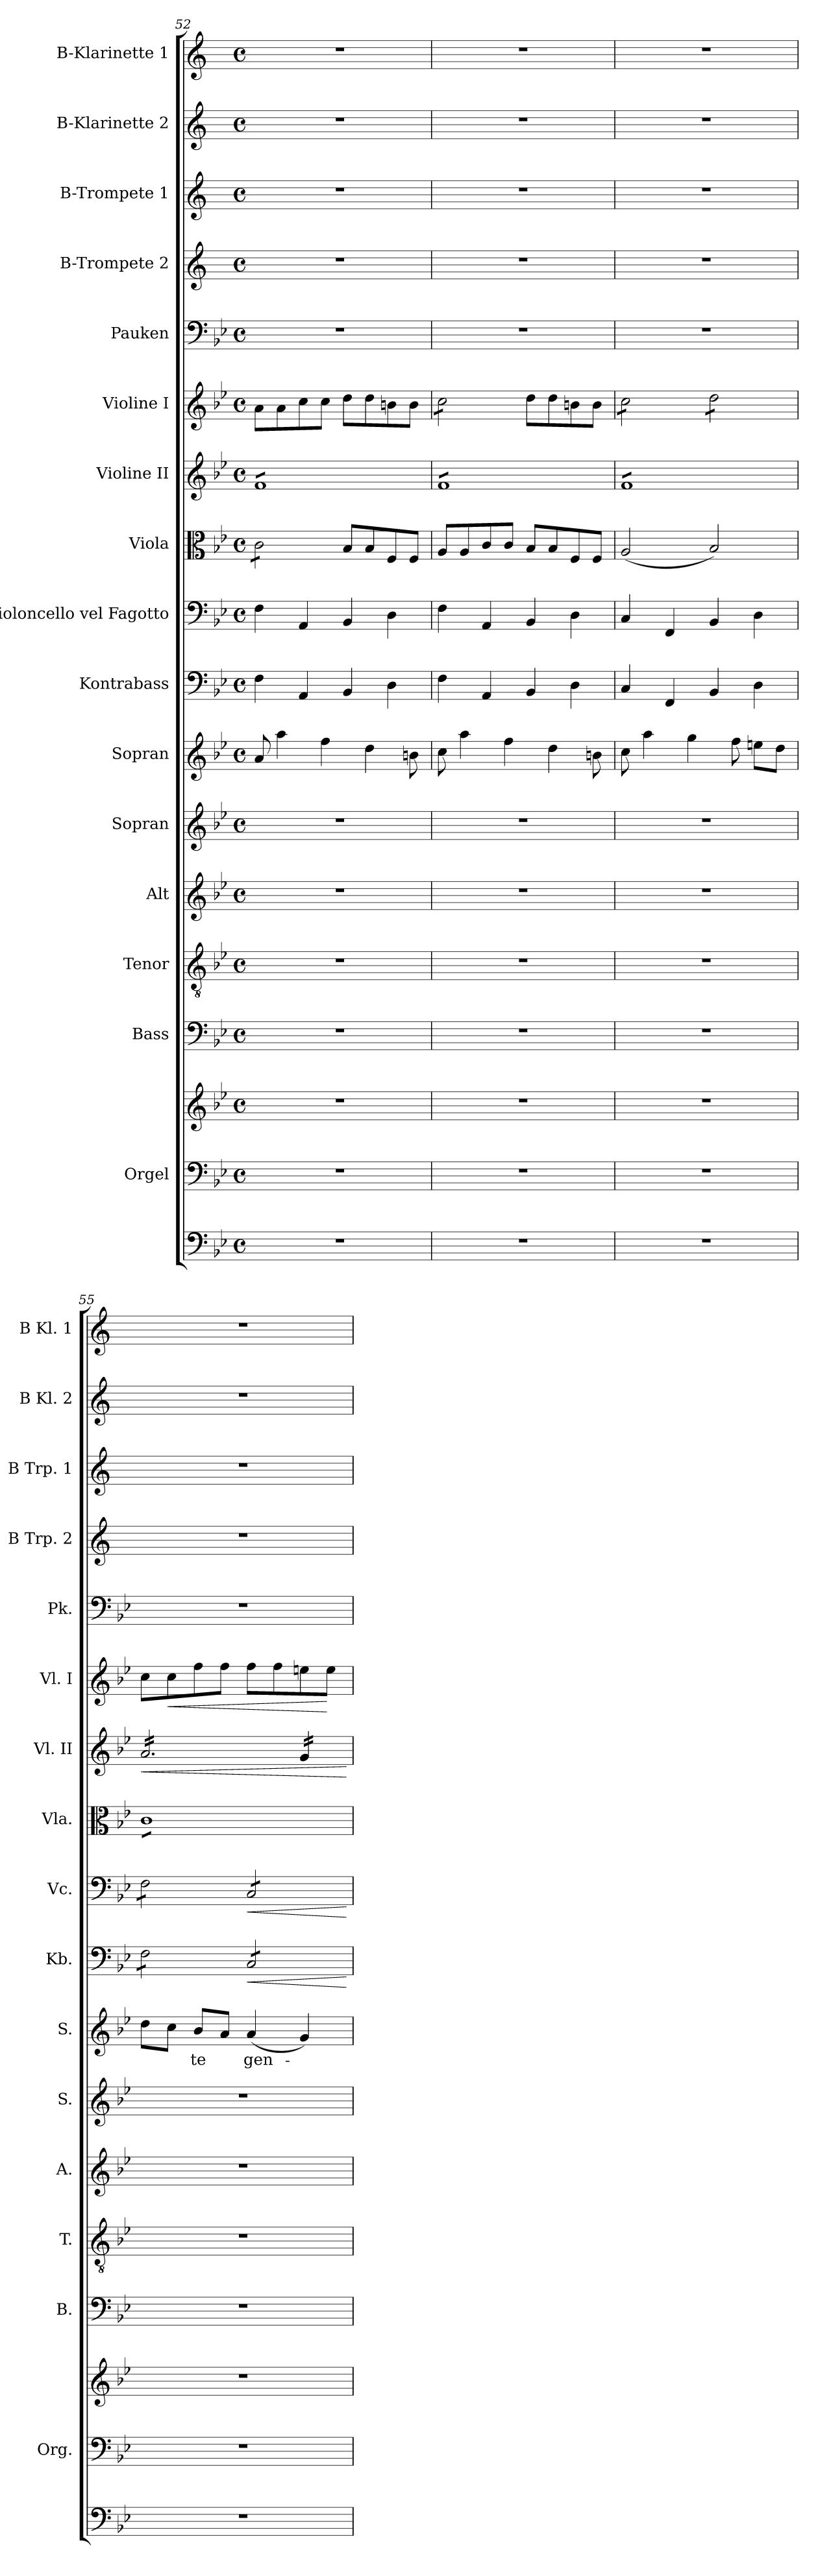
**kern	**kern	**kern	**kern	**kern	**kern	**kern	**kern	**text	**kern	**dynam	**kern	**dynam	**kern	**kern	**dynam	**kern	**dynam	**kern	**kern	**kern	**kern	**kern
*part17	*part16	*part16	*part15	*part14	*part13	*part12	*part11	*part11	*part10	*part10	*part9	*part9	*part8	*part7	*part7	*part6	*part6	*part5	*part4	*part3	*part2	*part1
*staff18	*staff17	*staff16	*staff15	*staff14	*staff13	*staff12	*staff11	*staff11	*staff10	*staff10	*staff9	*staff9	*staff8	*staff7	*staff7	*staff6	*staff6	*staff5	*staff4	*staff3	*staff2	*staff1
*	*I"Orgel	*	*I"Bass	*I"Tenor	*I"Alt	*I"Sopran	*I"Sopran	*	*I"Kontrabass	*	*I"Violoncello vel Fagotto	*	*I"Viola	*I"Violine II	*	*I"Violine I	*	*I"Pauken	*I"B-Trompete 2	*I"B-Trompete 1	*I"B-Klarinette 2	*I"B-Klarinette 1
*	*I'Org.	*	*I'B.	*I'T.	*I'A.	*I'S.	*I'S.	*	*I'Kb.	*	*I'Vc.	*	*I'Vla.	*I'Vl. II	*	*I'Vl. I	*	*I'Pk.	*I'B Trp. 2	*I'B Trp. 1	*I'B Kl. 2	*I'B Kl. 1
*clefF4	*clefF4	*clefG2	*clefF4	*clefGv2	*clefG2	*clefG2	*clefG2	*	*clefF4	*	*clefF4	*	*clefC3	*clefG2	*	*clefG2	*	*clefF4	*clefG2	*clefG2	*clefG2	*clefG2
*	*	*	*	*	*	*	*	*	*ITrd7c12	*	*	*	*	*	*	*	*	*	*ITrd1c2	*ITrd1c2	*ITrd1c2	*ITrd1c2
*k[b-e-]	*k[b-e-]	*k[b-e-]	*k[b-e-]	*k[b-e-]	*k[b-e-]	*k[b-e-]	*k[b-e-]	*	*k[b-e-]	*	*k[b-e-]	*	*k[b-e-]	*k[b-e-]	*	*k[b-e-]	*	*k[b-e-]	*k[b-e-]	*k[b-e-]	*k[b-e-]	*k[b-e-]
*B-:	*B-:	*B-:	*B-:	*B-:	*B-:	*B-:	*B-:	*	*B-:	*	*B-:	*	*B-:	*B-:	*	*B-:	*	*B-:	*B-:	*B-:	*B-:	*B-:
*M4/4	*M4/4	*M4/4	*M4/4	*M4/4	*M4/4	*M4/4	*M4/4	*	*M4/4	*	*M4/4	*	*M4/4	*M4/4	*	*M4/4	*	*M4/4	*M4/4	*M4/4	*M4/4	*M4/4
*met(c)	*met(c)	*met(c)	*met(c)	*met(c)	*met(c)	*met(c)	*met(c)	*	*met(c)	*	*met(c)	*	*met(c)	*met(c)	*	*met(c)	*	*met(c)	*met(c)	*met(c)	*met(c)	*met(c)
=52	=52	=52	=52	=52	=52	=52	=52	=52	=52	=52	=52	=52	=52	=52	=52	=52	=52	=52	=52	=52	=52	=52
*	*	*	*	*	*	*	*	*	*	*	*	*	*tremolo	*	*	*	*	*	*	*	*	*
*	*	*	*	*	*	*	*	*	*	*	*	*	*	*tremolo	*	*	*	*	*	*	*	*
1r	1r	1r	1r	1r	1r	1r	8a/	.	4FF\	.	4F\	.	8c\L	8fL	.	8a\L	.	1r	1r	1r	1r	1r
.	.	.	.	.	.	.	4aa\	.	.	.	.	.	8c\	8f	.	8a\	.	.	.	.	.	.
.	.	.	.	.	.	.	.	.	4AAA/	.	4AA/	.	8c\	8f	.	8cc\	.	.	.	.	.	.
.	.	.	.	.	.	.	4ff\	.	.	.	.	.	8c\J	8f	.	8cc\J	.	.	.	.	.	.
*	*	*	*	*	*	*	*	*	*	*	*	*	*Xtremolo	*	*	*	*	*	*	*	*	*
.	.	.	.	.	.	.	.	.	4BBB-/	.	4BB-/	.	8B-/L	8f	.	8dd\L	.	.	.	.	.	.
.	.	.	.	.	.	.	4dd\	.	.	.	.	.	8B-/	8f	.	8dd\	.	.	.	.	.	.
.	.	.	.	.	.	.	.	.	4DD\	.	4D\	.	8F/	8f	.	8bn\	.	.	.	.	.	.
.	.	.	.	.	.	.	8bn\	.	.	.	.	.	8F/J	8fJ	.	8b\J	.	.	.	.	.	.
=53	=53	=53	=53	=53	=53	=53	=53	=53	=53	=53	=53	=53	=53	=53	=53	=53	=53	=53	=53	=53	=53	=53
*	*	*	*	*	*	*	*	*	*	*	*	*	*	*	*	*tremolo	*	*	*	*	*	*
1r	1r	1r	1r	1r	1r	1r	8cc\	.	4FF\	.	4F\	.	8A/L	8fL	.	8cc\L	.	1r	1r	1r	1r	1r
.	.	.	.	.	.	.	4aa\	.	.	.	.	.	8A/	8f	.	8cc\	.	.	.	.	.	.
.	.	.	.	.	.	.	.	.	4AAA/	.	4AA/	.	8c/	8f	.	8cc\	.	.	.	.	.	.
.	.	.	.	.	.	.	4ff\	.	.	.	.	.	8c/J	8f	.	8cc\J	.	.	.	.	.	.
*	*	*	*	*	*	*	*	*	*	*	*	*	*	*	*	*Xtremolo	*	*	*	*	*	*
.	.	.	.	.	.	.	.	.	4BBB-/	.	4BB-/	.	8B-/L	8f	.	8dd\L	.	.	.	.	.	.
.	.	.	.	.	.	.	4dd\	.	.	.	.	.	8B-/	8f	.	8dd\	.	.	.	.	.	.
.	.	.	.	.	.	.	.	.	4DD\	.	4D\	.	8F/	8f	.	8bn\	.	.	.	.	.	.
.	.	.	.	.	.	.	8bn\	.	.	.	.	.	8F/J	8fJ	.	8b\J	.	.	.	.	.	.
=54	=54	=54	=54	=54	=54	=54	=54	=54	=54	=54	=54	=54	=54	=54	=54	=54	=54	=54	=54	=54	=54	=54
*	*	*	*	*	*	*	*	*	*	*	*	*	*	*	*	*tremolo	*	*	*	*	*	*
1r	1r	1r	1r	1r	1r	1r	8cc\	.	4CC/	.	4C/	.	(<2A/	8fL	.	8cc\L	.	1r	1r	1r	1r	1r
.	.	.	.	.	.	.	4aa\	.	.	.	.	.	.	8f	.	8cc\	.	.	.	.	.	.
.	.	.	.	.	.	.	.	.	4FFF/	.	4FF/	.	.	8f	.	8cc\	.	.	.	.	.	.
.	.	.	.	.	.	.	4gg\	.	.	.	.	.	.	8f	.	8cc\J	.	.	.	.	.	.
.	.	.	.	.	.	.	.	.	4BBB-/	.	4BB-/	.	2B-/)	8f	.	8dd\L	.	.	.	.	.	.
.	.	.	.	.	.	.	8ff\	.	.	.	.	.	.	8f	.	8dd\	.	.	.	.	.	.
.	.	.	.	.	.	.	8een\L	.	4DD\	.	4D\	.	.	8f	.	8dd\	.	.	.	.	.	.
.	.	.	.	.	.	.	8dd\J	.	.	.	.	.	.	8fJ	.	8dd\J	.	.	.	.	.	.
*	*	*	*	*	*	*	*	*	*	*	*	*	*	*	*	*Xtremolo	*	*	*	*	*	*
=55	=55	=55	=55	=55	=55	=55	=55	=55	=55	=55	=55	=55	=55	=55	=55	=55	=55	=55	=55	=55	=55	=55
!	!	!	!	!	!	!	!	!	!	!	!	!	!	!	!LO:HP:b	!	!	!	!	!	!	!
*	*	*	*	*	*	*	*	*	*tremolo	*	*	*	*	*	*	*	*	*	*	*	*	*
*	*	*	*	*	*	*	*	*	*	*	*tremolo	*	*	*	*	*	*	*	*	*	*	*
*	*	*	*	*	*	*	*	*	*	*	*	*	*tremolo	*	*	*	*	*	*	*	*	*
1r	1r	1r	1r	1r	1r	1r	8dd\L	.	8FF\L	.	8F\L	.	8cL	16a/LL	<	8cc\L	.	1r	1r	1r	1r	1r
.	.	.	.	.	.	.	.	.	.	.	.	.	.	16a/	.	.	.	.	.	.	.	.
!	!	!	!	!	!	!	!	!	!	!	!	!	!	!	!	!	!LO:HP:b	!	!	!	!	!
.	.	.	.	.	.	.	8cc\J	.	8FF\	.	8F\	.	8c	16a/	.	8cc\	<	.	.	.	.	.
.	.	.	.	.	.	.	.	.	.	.	.	.	.	16a/	.	.	.	.	.	.	.	.
!	!	!	!	!	!	!	!	!LO:LY:b	!	!	!	!	!	!	!	!	!	!	!	!	!	!
.	.	.	.	.	.	.	8b-/L	-te	8FF\	.	8F\	.	8c	16a/	.	8ff\	.	.	.	.	.	.
.	.	.	.	.	.	.	.	.	.	.	.	.	.	16a/	.	.	.	.	.	.	.	.
.	.	.	.	.	.	.	8a/J	.	8FF\J	.	8F\J	.	8c	16a/	.	8ff\J	.	.	.	.	.	.
.	.	.	.	.	.	.	.	.	.	.	.	.	.	16a/	.	.	.	.	.	.	.	.
!	!	!	!	!	!	!	!	!LO:LY:b	!	!LO:HP:b	!	!LO:HP:b	!	!	!	!	!	!	!	!	!	!
.	.	.	.	.	.	.	(<4a/	gen-	8CC/L	<	8C/L	<	8c	16a/	.	8ff\L	.	.	.	.	.	.
.	.	.	.	.	.	.	.	.	.	.	.	.	.	16a/	.	.	.	.	.	.	.	.
.	.	.	.	.	.	.	.	.	8CC/	.	8C/	.	8c	16a/	.	8ff\	.	.	.	.	.	.
.	.	.	.	.	.	.	.	.	.	.	.	.	.	16a/JJ	.	.	.	.	.	.	.	.
.	.	.	.	.	.	.	4g/)	.	8CC/	.	8C/	.	8c	16g/LL	.	8een\	.	.	.	.	.	.
.	.	.	.	.	.	.	.	.	.	.	.	.	.	16g/	.	.	.	.	.	.	.	.
.	.	.	.	.	.	.	.	.	8CC/J	.	8C/J	.	8cJ	16g/	.	8ee\J	[	.	.	.	.	.
*	*	*	*	*	*	*	*	*	*	*	*	*	*Xtremolo	*	*	*	*	*	*	*	*	*
*	*	*	*	*	*	*	*	*	*	*	*Xtremolo	*	*	*	*	*	*	*	*	*	*	*
*	*	*	*	*	*	*	*	*	*Xtremolo	*	*	*	*	*	*	*	*	*	*	*	*	*
.	.	.	.	.	.	.	.	.	.	.	.	.	.	16g/JJ	.	.	.	.	.	.	.	.
*	*	*	*	*	*	*	*	*	*	*	*	*	*	*Xtremolo	*	*	*	*	*	*	*	*
.	.	.	.	.	.	.	.	.	.	[	.	[	.	.	[	.	.	.	.	.	.	.
=	=	=	=	=	=	=	=	=	=	=	=	=	=	=	=	=	=	=	=	=	=	=
*-	*-	*-	*-	*-	*-	*-	*-	*-	*-	*-	*-	*-	*-	*-	*-	*-	*-	*-	*-	*-	*-	*-
